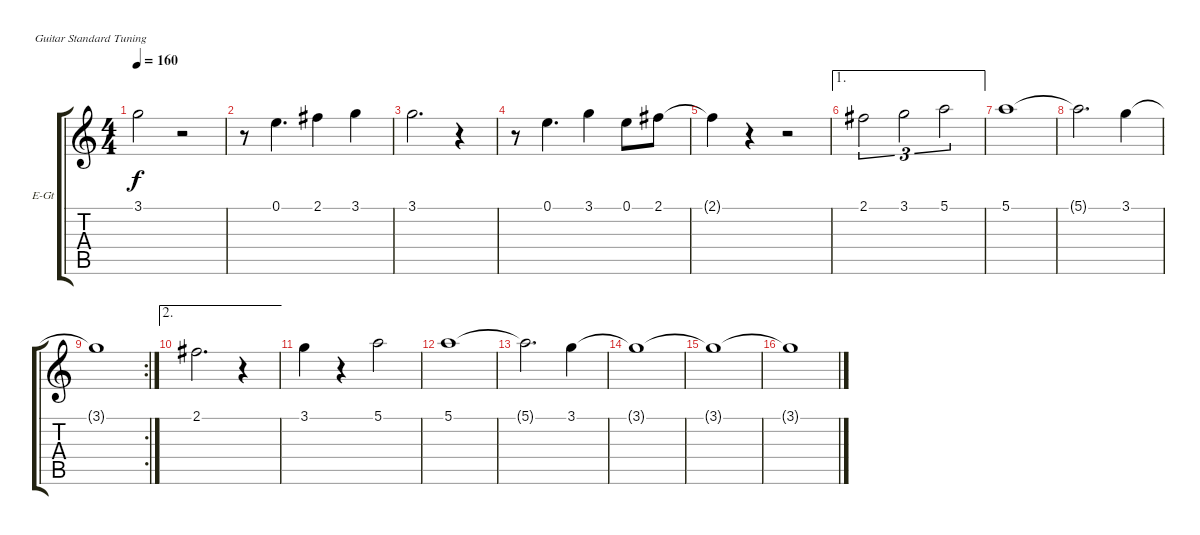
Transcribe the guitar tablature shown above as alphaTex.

\bracketExtendMode groupsimilarinstruments
\firstSystemTrackNameOrientation horizontal
\otherSystemsTrackNameOrientation horizontal
\track ("Jazz Guitar" "E-Gt") {instrument electricguitarjazz}
\staff {score tabs}
\tuning (E4 B3 G3 D3 A2 E2)
\ts (4 4)
\tempo 160
\clef g2
\ks c
3.1{t}.2{dy f} r.2 |
r.8 0.1.4{d} 2.1.4 3.1.4 |
3.1.2{d} r.4 |
r.8 0.1.4{d} 3.1.4 0.1.8 2.1.8 |
2.1{t}.4 r.4 r.2 |
\ae 1
2.1.2{tu (3 2)} 3.1.2{tu (3 2)} 5.1.2{tu (3 2)} |
5.1.1 |
5.1{t}.2{d} 3.1.4 |
\rc 2
3.1{t}.1 |
\ae 2
2.1.2{d} r.4 |
3.1.4 r.4 5.1.2 |
5.1.1 |
5.1{t}.2{d} 3.1.4 |
3.1{t}.1 |
3.1{t}.1 |
3.1{t}.1
